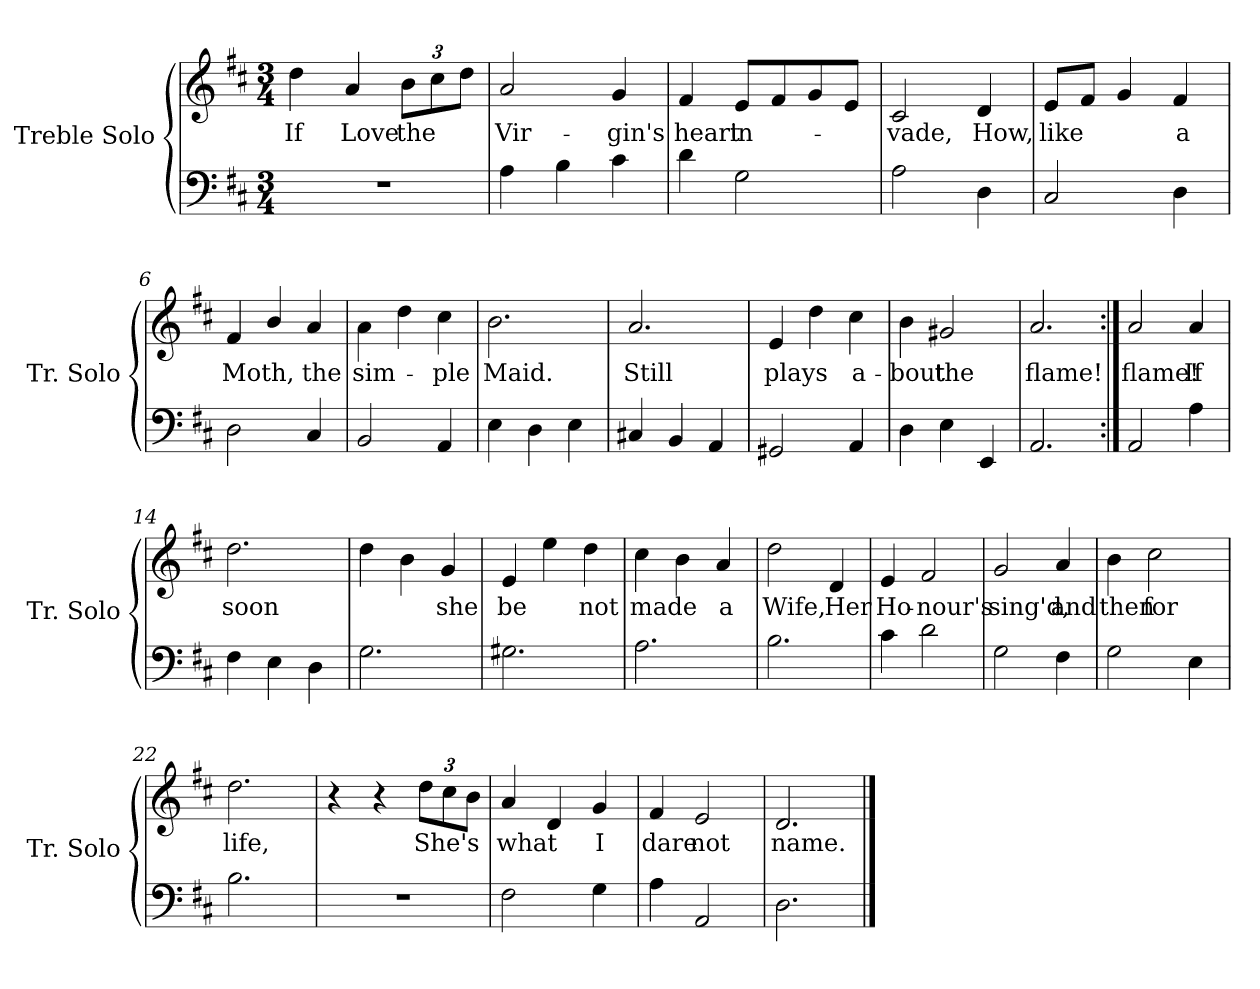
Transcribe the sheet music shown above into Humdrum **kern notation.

**kern	**kern	**text
*part2	*part1	*part1
*staff2	*staff1	*staff1
*	*I"Treble Solo	*
*	*I'Tr. Solo	*
*clefF4	*clefG2	*
*k[f#c#]	*k[f#c#]	*
*D:	*D:	*
*M3/4	*M3/4	*
=1	=1	=1
2.r	4dd\	If
.	4a/	Love
.	12b\L	the
.	12cc#\	.
.	12dd\J	.
=2	=2	=2
4A\	2a/	Vir-
4B\	.	.
4c#\	4g/	-gin's
=3	=3	=3
4d\	4f#/	heart
2G\	8e/L	in-
.	8f#/	.
.	8g/	.
.	8e/J	.
=4	=4	=4
2A\	2c#/	-vade,
4D\	4d/	How,
=5	=5	=5
2C#/	8e/L	like
.	8f#/J	.
.	4g/	.
4D\	4f#/	a
=6	=6	=6
2D\	4f#/	Moth,
.	4b/	.
4C#/	4a/	the
=7	=7	=7
2BB/	4a\	sim-
.	4dd\	.
4AA/	4cc#\	-ple
!!LO:LB:g=z
=8	=8	=8
4E\	2.b\	Maid.
4D\	.	.
4E\	.	.
=9	=9	=9
4C#X/	2.a/	Still
4BB/	.	.
4AA/	.	.
=10	=10	=10
2GG#X/	4e/	plays
.	4dd\	.
4AA/	4cc#\	a-
=11	=11	=11
4D\	4b\	-bout
4E\	2g#X/	the
4EE/	.	.
=12	=12	=12
2.AA/	2.a/	flame!
=13:|!	=13:|!	=13:|!
2AA/	2a/	flame!
4A\	4a/	If
=14	=14	=14
4F#\	2.dd\	soon
4E\	.	.
4D\	.	.
=15	=15	=15
2.G\	4dd\	.
.	4b\	.
.	4g/	she
!!LO:LB:g=z
=16	=16	=16
2.G#X\	4e/	be
.	4ee\	.
.	4dd\	not
=17	=17	=17
2.A\	4cc#\	made
.	4b\	.
.	4a/	a
=18	=18	=18
2.B\	2dd\	Wife,
.	4d/	Her
=19	=19	=19
4c#\	4e/	Ho-
2d\	2f#/	-nour's
=20	=20	=20
2G\	2g/	sing'd,
4F#\	4a/	and
!!LO:LB:g=z
=21	=21	=21
2G\	4b\	then
.	2cc#\	for
4E\	.	.
=22	=22	=22
2.B\	2.dd\	life,
=23	=23	=23
2.r	4r	.
.	4r	.
.	12dd\L	She's
.	12cc#\	.
.	12b\J	.
=24	=24	=24
2F#\	4a/	what
.	4d/	.
4G\	4g/	I
=25	=25	=25
4A\	4f#/	dare
2AA/	2e/	not
=26	=26	=26
2.D\	2.d/	name.
==	==	==
*-	*-	*-
